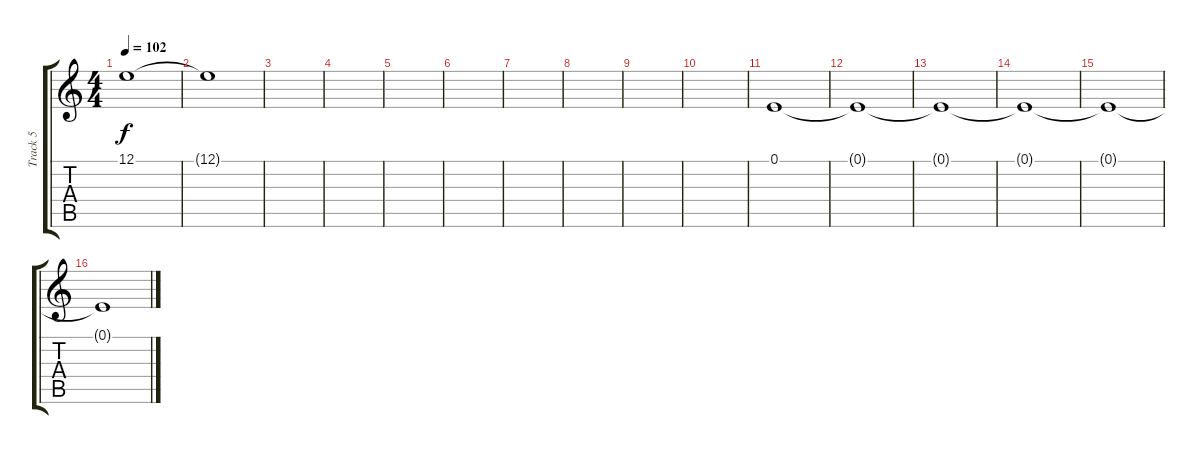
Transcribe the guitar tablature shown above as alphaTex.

\track ("Track 5" "Track 5") {instrument pad2warm}
\staff {score tabs}
\tuning (E4 B3 G3 D3 A2 E2) {hide}
\ts (4 4)
\tempo 102
\clef g2
\ks c
12.1{t}.1{dy f} |
12.1{t}.1 |
|
|
|
|
|
|
|
|
0.1.1 |
0.1{t}.1 |
0.1{t}.1 |
0.1{t}.1 |
0.1{t}.1 |
0.1{t}.1
